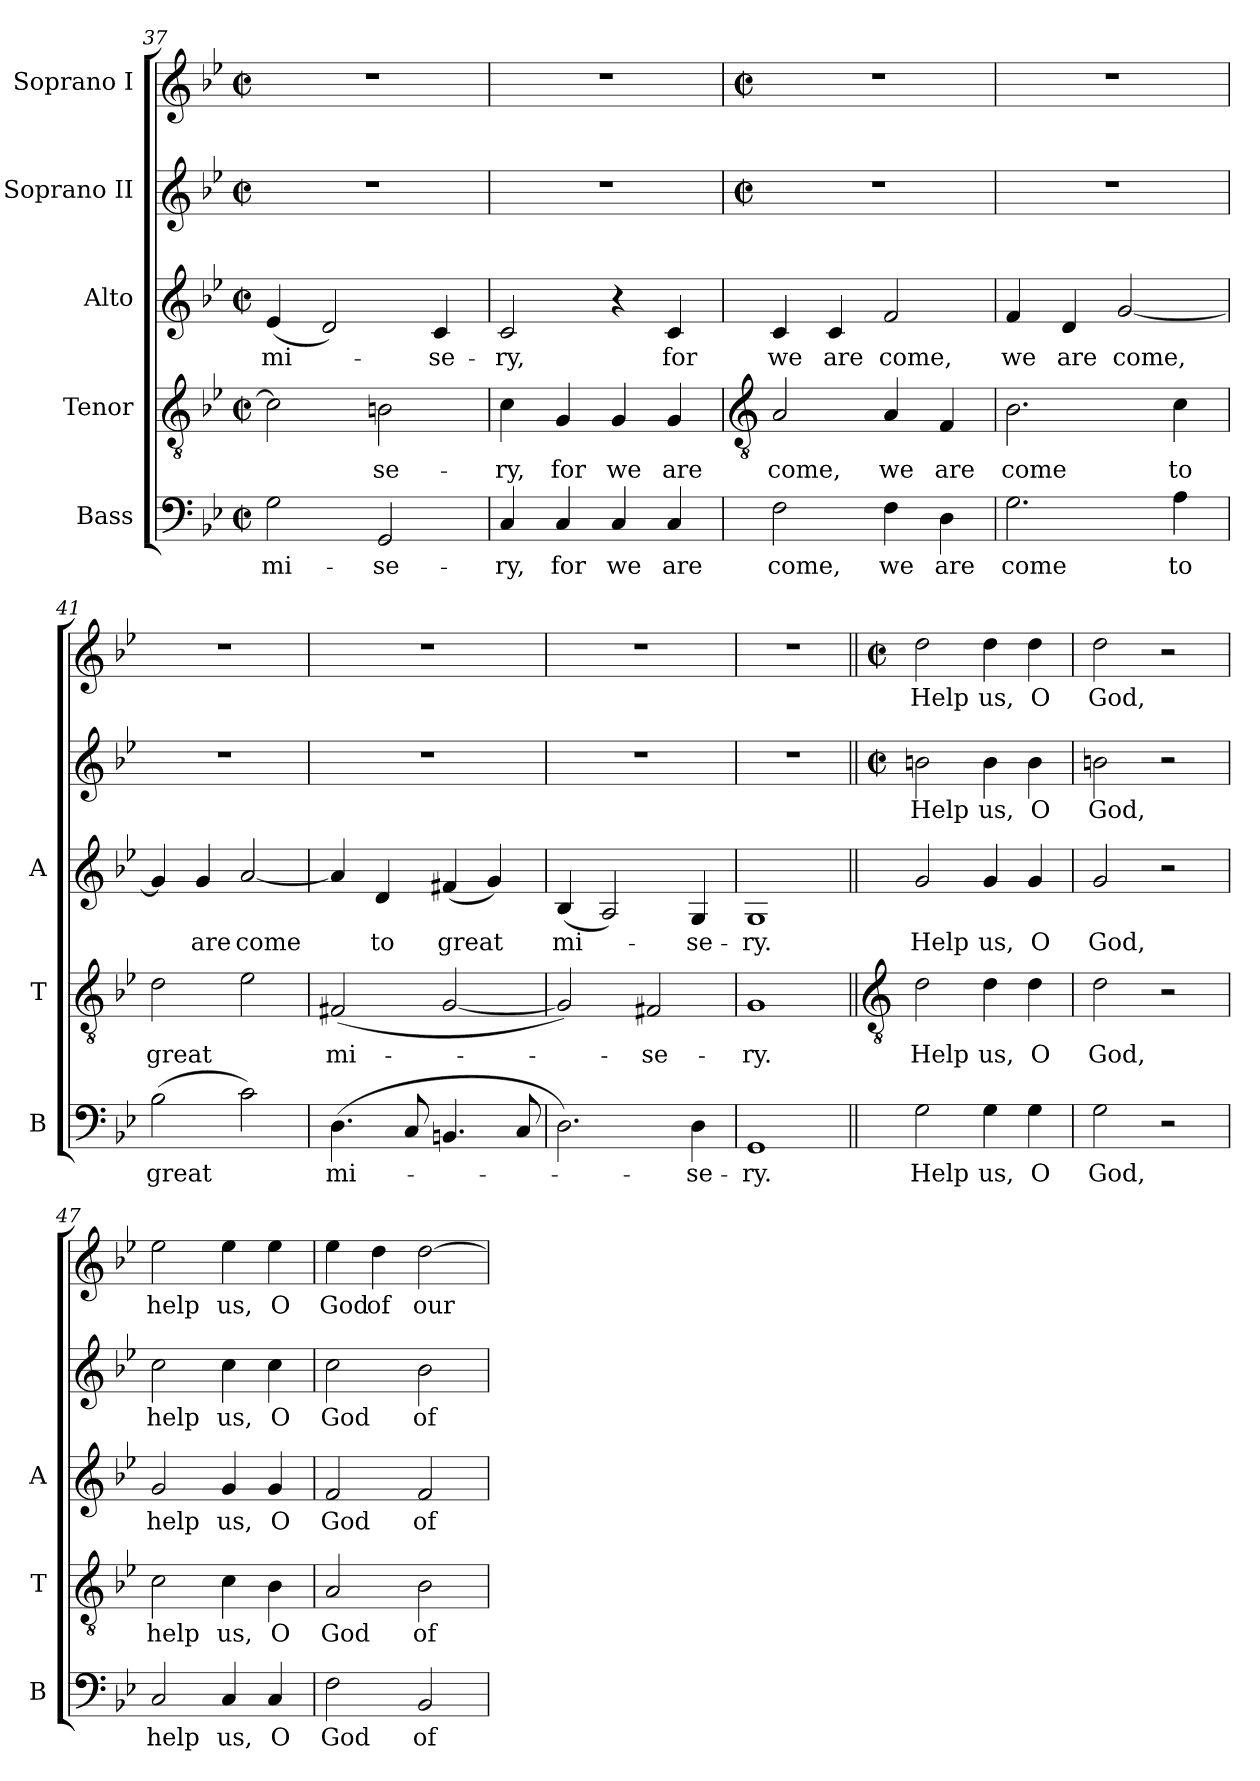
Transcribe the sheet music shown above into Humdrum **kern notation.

**kern	**text	**kern	**text	**kern	**text	**kern	**text	**kern	**text
*part5	*part5	*part4	*part4	*part3	*part3	*part2	*part2	*part1	*part1
*staff5	*staff5	*staff4	*staff4	*staff3	*staff3	*staff2	*staff2	*staff1	*staff1
*I"Bass	*	*I"Tenor	*	*I"Alto	*	*I"Soprano II	*	*I"Soprano I	*
*I'B	*	*I'T	*	*I'A	*	*	*	*	*
*clefF4	*	*clefGv2	*	*clefG2	*	*clefG2	*	*clefG2	*
*k[b-e-]	*	*k[b-e-]	*	*k[b-e-]	*	*k[b-e-]	*	*k[b-e-]	*
*M2/2	*	*M2/2	*	*M2/2	*	*M2/2	*	*M2/2	*
*met(c|)	*	*met(c|)	*	*met(c|)	*	*met(c|)	*	*met(c|)	*
=37	=37	=37	=37	=37	=37	=37	=37	=37	=37
!	!LO:LY:b	!	!	!	!LO:LY:b	!	!	!	!
2G\	mi-	2c\]	.	(4e-/	mi-	1r	.	1r	.
.	.	.	.	2d/)	.	.	.	.	.
!	!LO:LY:b	!	!LO:LY:b	!	!	!	!	!	!
2GG/	-se-	2Bn\	se-	.	.	.	.	.	.
!	!	!	!	!	!LO:LY:b	!	!	!	!
.	.	.	.	4c/	se-	.	.	.	.
=38	=38	=38	=38	=38	=38	=38	=38	=38	=38
!	!LO:LY:b	!	!LO:LY:b	!	!LO:LY:b	!	!	!	!
4C/	-ry,	4c\	-ry,	2c/	-ry,	1r	.	1r	.
!	!LO:LY:b	!	!LO:LY:b	!	!	!	!	!	!
4C/	for	4G/	for	.	.	.	.	.	.
!	!LO:LY:b	!	!LO:LY:b	!	!	!	!	!	!
4C/	we	4G/	we	4r	.	.	.	.	.
!	!LO:LY:b	!	!LO:LY:b	!	!LO:LY:b	!	!	!	!
4C/	are	4G/	are	4c/	for	.	.	.	.
!!LO:LB:g=z
=39	=39	=39	=39	=39	=39	=39	=39	=39	=39
*	*	*clefGv2	*	*	*	*	*	*	*
*	*	*	*	*	*	*M2/2	*	*M2/2	*
*	*	*	*	*	*	*met(c|)	*	*met(c|)	*
!	!LO:LY:b	!	!LO:LY:b	!	!LO:LY:b	!	!	!	!
2F\	come,	2A/	come,	4c/	we	1r	.	1r	.
!	!	!	!	!	!LO:LY:b	!	!	!	!
.	.	.	.	4c/	are	.	.	.	.
!	!LO:LY:b	!	!LO:LY:b	!	!LO:LY:b	!	!	!	!
4F\	we	4A/	we	2f/	come,	.	.	.	.
!	!LO:LY:b	!	!LO:LY:b	!	!	!	!	!	!
4D\	are	4F/	are	.	.	.	.	.	.
=40	=40	=40	=40	=40	=40	=40	=40	=40	=40
!	!LO:LY:b	!	!LO:LY:b	!	!LO:LY:b	!	!	!	!
2.G\	come	2.B-\	come	4f/	we	1r	.	1r	.
!	!	!	!	!	!LO:LY:b	!	!	!	!
.	.	.	.	4d/	are	.	.	.	.
!	!	!	!	!	!LO:LY:b	!	!	!	!
.	.	.	.	[2g/	come,	.	.	.	.
!	!LO:LY:b	!	!LO:LY:b	!	!	!	!	!	!
4A\	to	4c\	to	.	.	.	.	.	.
=41	=41	=41	=41	=41	=41	=41	=41	=41	=41
!	!LO:LY:b	!	!LO:LY:b	!	!	!	!	!	!
(2B-\	great	2d\	great	4g/]	.	1r	.	1r	.
!	!	!	!	!	!LO:LY:b	!	!	!	!
.	.	.	.	4g/	are	.	.	.	.
!	!	!	!	!	!LO:LY:b	!	!	!	!
2c\)	.	2e-\	.	[2a/	come	.	.	.	.
=42	=42	=42	=42	=42	=42	=42	=42	=42	=42
!	!LO:LY:b	!	!LO:LY:b	!	!	!	!	!	!
(>4.D\	mi-	(2F#X/	mi-	4a/]	.	1r	.	1r	.
!	!	!	!	!	!LO:LY:b	!	!	!	!
.	.	.	.	4d/	to	.	.	.	.
8C/	.	.	.	.	.	.	.	.	.
!	!	!	!	!	!LO:LY:b	!	!	!	!
4.BBn/	.	[2G/	.	(4f#X/	great	.	.	.	.
.	.	.	.	4g/)	.	.	.	.	.
8C/	.	.	.	.	.	.	.	.	.
=43	=43	=43	=43	=43	=43	=43	=43	=43	=43
!	!	!	!	!	!LO:LY:b	!	!	!	!
2.D\)	.	2G/])	.	(4B-/	mi-	1r	.	1r	.
.	.	.	.	2A/)	.	.	.	.	.
!	!	!	!LO:LY:b	!	!	!	!	!	!
.	.	2F#X/	se-	.	.	.	.	.	.
!	!LO:LY:b	!	!	!	!LO:LY:b	!	!	!	!
4D\	-se-	.	.	4G/	se-	.	.	.	.
=44	=44	=44	=44	=44	=44	=44	=44	=44	=44
!	!LO:LY:b	!	!LO:LY:b	!	!LO:LY:b	!	!	!	!
1GG	-ry.	1G	-ry.	1G	-ry.	1r	.	1r	.
!!LO:PB:g=z
=45||	=45||	=45||	=45||	=45||	=45||	=45||	=45||	=45||	=45||
*	*	*clefGv2	*	*	*	*	*	*	*
*	*	*	*	*	*	*M2/2	*	*M2/2	*
*	*	*	*	*	*	*met(c|)	*	*met(c|)	*
!	!LO:LY:b	!	!LO:LY:b	!	!LO:LY:b	!	!LO:LY:b	!	!LO:LY:b
2G\	Help	2d\	Help	2g/	Help	2bn\	Help	2dd\	Help
!	!LO:LY:b	!	!LO:LY:b	!	!LO:LY:b	!	!LO:LY:b	!	!LO:LY:b
4G\	us,	4d\	us,	4g/	us,	4b\	us,	4dd\	us,
!	!LO:LY:b	!	!LO:LY:b	!	!LO:LY:b	!	!LO:LY:b	!	!LO:LY:b
4G\	O	4d\	O	4g/	O	4b\	O	4dd\	O
=46	=46	=46	=46	=46	=46	=46	=46	=46	=46
!	!LO:LY:b	!	!LO:LY:b	!	!LO:LY:b	!	!LO:LY:b	!	!LO:LY:b
2G\	God,	2d\	God,	2g/	God,	2bn\	God,	2dd\	God,
2r	.	2r	.	2r	.	2r	.	2r	.
=47	=47	=47	=47	=47	=47	=47	=47	=47	=47
!	!LO:LY:b	!	!LO:LY:b	!	!LO:LY:b	!	!LO:LY:b	!	!LO:LY:b
2C/	help	2c\	help	2g/	help	2cc\	help	2ee-\	help
!	!LO:LY:b	!	!LO:LY:b	!	!LO:LY:b	!	!LO:LY:b	!	!LO:LY:b
4C/	us,	4c\	us,	4g/	us,	4cc\	us,	4ee-\	us,
!	!LO:LY:b	!	!LO:LY:b	!	!LO:LY:b	!	!LO:LY:b	!	!LO:LY:b
4C/	O	4B-\	O	4g/	O	4cc\	O	4ee-\	O
=48	=48	=48	=48	=48	=48	=48	=48	=48	=48
!	!LO:LY:b	!	!LO:LY:b	!	!LO:LY:b	!	!LO:LY:b	!	!LO:LY:b
2F\	God	2A/	God	2f/	God	2cc\	God	4ee-\	God
!	!	!	!	!	!	!	!	!	!LO:LY:b
.	.	.	.	.	.	.	.	4dd\	of
!	!LO:LY:b	!	!LO:LY:b	!	!LO:LY:b	!	!LO:LY:b	!	!LO:LY:b
2BB-/	of	2B-\	of	2f/	of	2b-\	of	[2dd\	our
=	=	=	=	=	=	=	=	=	=
*-	*-	*-	*-	*-	*-	*-	*-	*-	*-
